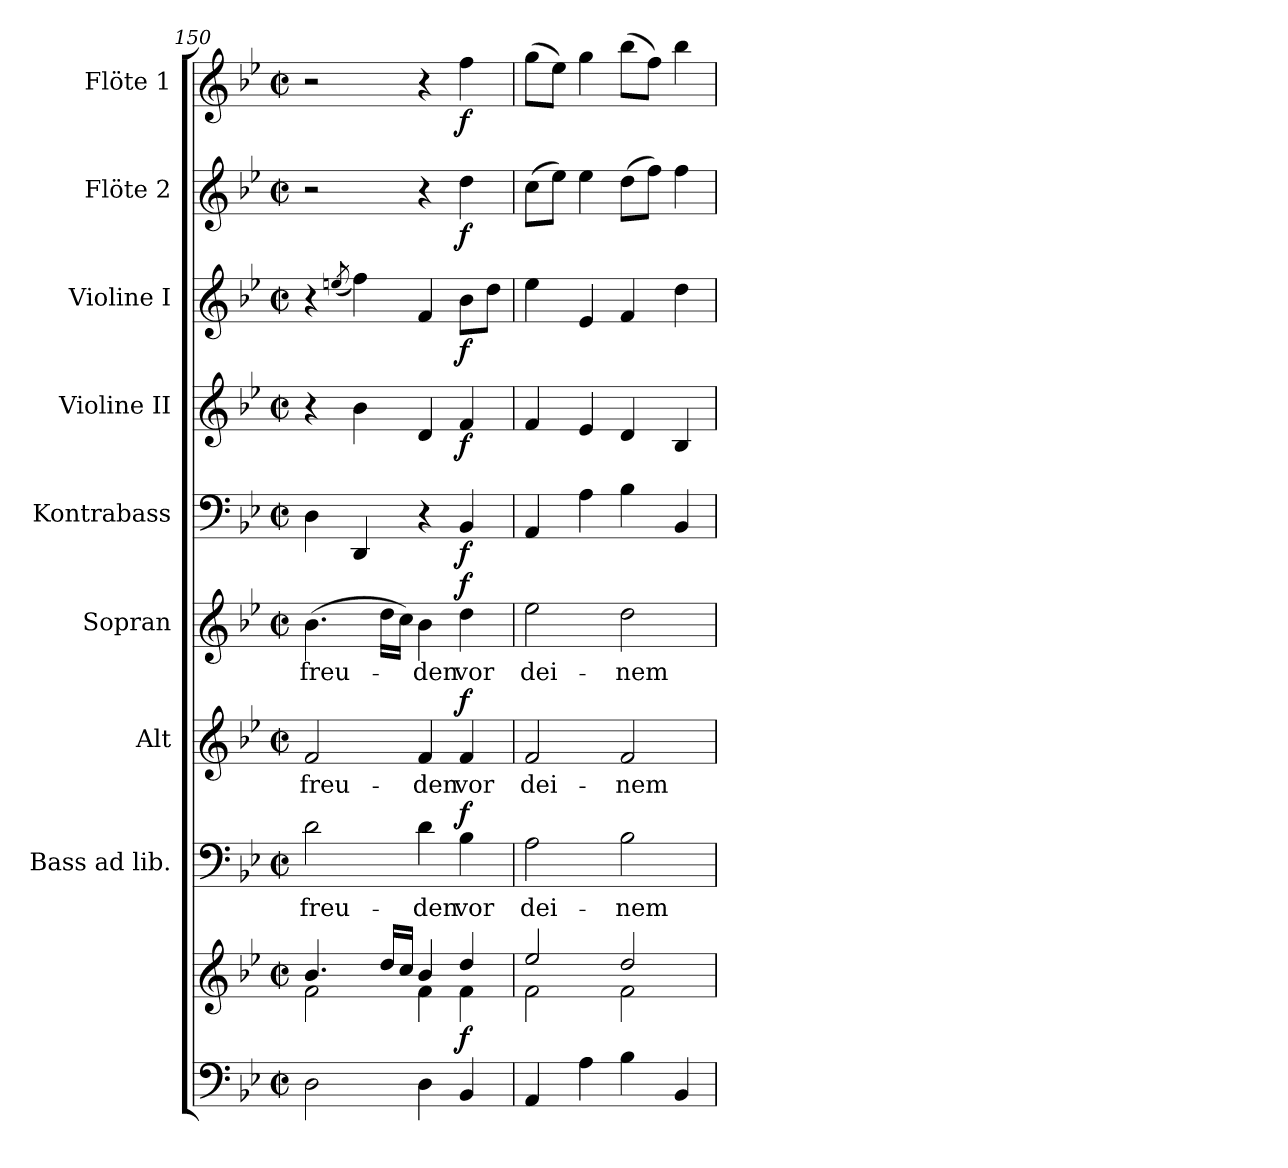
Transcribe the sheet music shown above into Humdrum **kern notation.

**kern	**kern	**dynam	**kern	**text	**dynam	**kern	**text	**dynam	**kern	**text	**dynam	**kern	**dynam	**kern	**dynam	**kern	**dynam	**kern	**dynam	**kern	**dynam
*part9	*part9	*part9	*part8	*part8	*part8	*part7	*part7	*part7	*part6	*part6	*part6	*part5	*part5	*part4	*part4	*part3	*part3	*part2	*part2	*part1	*part1
*staff10	*staff9	*staff9/10	*staff8	*staff8	*staff8	*staff7	*staff7	*staff7	*staff6	*staff6	*staff6	*staff5	*staff5	*staff4	*staff4	*staff3	*staff3	*staff2	*staff2	*staff1	*staff1
*	*	*	*I"Bass ad lib.	*	*	*I"Alt	*	*	*I"Sopran	*	*	*I"Kontrabass	*	*I"Violine II	*	*I"Violine I	*	*I"Flöte 2	*	*I"Flöte 1	*
*	*	*	*I'B.	*	*	*I'A.	*	*	*I'S.	*	*	*I'Kb.	*	*I'Vl. II	*	*I'Vl. I	*	*I'Fl. 2	*	*I'Fl. 1	*
*clefF4	*clefG2	*	*clefF4	*	*	*clefG2	*	*	*clefG2	*	*	*clefF4	*	*clefG2	*	*clefG2	*	*clefG2	*	*clefG2	*
*	*	*	*	*	*	*	*	*	*	*	*	*ITrd7c12	*	*	*	*	*	*	*	*	*
*k[b-e-]	*k[b-e-]	*	*k[b-e-]	*	*	*k[b-e-]	*	*	*k[b-e-]	*	*	*k[b-e-]	*	*k[b-e-]	*	*k[b-e-]	*	*k[b-e-]	*	*k[b-e-]	*
*B-:	*B-:	*	*B-:	*	*	*B-:	*	*	*B-:	*	*	*B-:	*	*B-:	*	*B-:	*	*B-:	*	*B-:	*
*M2/2	*M2/2	*	*M2/2	*	*	*M2/2	*	*	*M2/2	*	*	*M2/2	*	*M2/2	*	*M2/2	*	*M2/2	*	*M2/2	*
*met(c|)	*met(c|)	*	*met(c|)	*	*	*met(c|)	*	*	*met(c|)	*	*	*met(c|)	*	*met(c|)	*	*met(c|)	*	*met(c|)	*	*met(c|)	*
=150	=150	=150	=150	=150	=150	=150	=150	=150	=150	=150	=150	=150	=150	=150	=150	=150	=150	=150	=150	=150	=150
*	*^	*	*	*	*	*	*	*	*	*	*	*	*	*	*	*	*	*	*	*	*
!	!	!	!	!	!LO:LY:b	!	!	!LO:LY:b	!	!	!LO:LY:b	!	!	!	!	!	!	!	!	!	!	!
2D\	4.b-/	2f\	.	2d\	-freu-	.	2f/	-freu-	.	(>4.b-\	-freu-	.	4DD\	.	4r	.	4r	.	2r	.	2r	.
.	.	.	.	.	.	.	.	.	.	.	.	.	.	.	.	.	(<8qeen/	.	.	.	.	.
.	.	.	.	.	.	.	.	.	.	.	.	.	4DDD/	.	4b-\	.	4ff\)	.	.	.	.	.
.	16dd/LL	.	.	.	.	.	.	.	.	16dd\LL	.	.	.	.	.	.	.	.	.	.	.	.
.	16cc/JJ	.	.	.	.	.	.	.	.	16cc\JJ)	.	.	.	.	.	.	.	.	.	.	.	.
!	!	!	!	!	!LO:LY:b	!	!	!LO:LY:b	!	!	!LO:LY:b	!	!	!	!	!	!	!	!	!	!	!
4D\	4b-/	4f\	.	4d\	-den	.	4f/	-den	.	4b-\	-den	.	4r	.	4d/	.	4f/	.	4r	.	4r	.
!	!	!	!LO:DY:b	!	!LO:LY:b	!LO:DY:a	!	!LO:LY:b	!LO:DY:a	!	!LO:LY:b	!LO:DY:a	!	!LO:DY:b	!	!LO:DY:b	!	!LO:DY:b	!	!LO:DY:b	!	!LO:DY:b
4BB-/	4dd/	4f\	f	4B-\	vor	f	4f/	vor	f	4dd\	vor	f	4BBB-/	f	4f/	f	8b-\L	f	4dd\	f	4ff\	f
.	.	.	.	.	.	.	.	.	.	.	.	.	.	.	.	.	8dd\J	.	.	.	.	.
!!LO:PB:g=z
=151	=151	=151	=151	=151	=151	=151	=151	=151	=151	=151	=151	=151	=151	=151	=151	=151	=151	=151	=151	=151	=151	=151
!	!	!	!	!	!LO:LY:b	!	!	!LO:LY:b	!	!	!LO:LY:b	!	!	!	!	!	!	!	!	!	!	!
4AA/	2ee-/	2f\	.	2A\	dei-	.	2f/	dei-	.	2ee-\	dei-	.	4AAA/	.	4f/	.	4ee-\	.	(>8cc\L	.	(>8gg\L	.
.	.	.	.	.	.	.	.	.	.	.	.	.	.	.	.	.	.	.	8ee-\J)	.	8ee-\J)	.
4A\	.	.	.	.	.	.	.	.	.	.	.	.	4AA\	.	4e-/	.	4e-/	.	4ee-\	.	4gg\	.
!	!	!	!	!	!LO:LY:b	!	!	!LO:LY:b	!	!	!LO:LY:b	!	!	!	!	!	!	!	!	!	!	!
4B-\	2dd/	2f\	.	2B-\	-nem	.	2f/	-nem	.	2dd\	-nem	.	4BB-\	.	4d/	.	4f/	.	(>8dd\L	.	(>8bb-\L	.
.	.	.	.	.	.	.	.	.	.	.	.	.	.	.	.	.	.	.	8ff\J)	.	8ff\J)	.
4BB-/	.	.	.	.	.	.	.	.	.	.	.	.	4BBB-/	.	4B-/	.	4dd\	.	4ff\	.	4bb-\	.
*	*v	*v	*	*	*	*	*	*	*	*	*	*	*	*	*	*	*	*	*	*	*	*
=	=	=	=	=	=	=	=	=	=	=	=	=	=	=	=	=	=	=	=	=	=
*-	*-	*-	*-	*-	*-	*-	*-	*-	*-	*-	*-	*-	*-	*-	*-	*-	*-	*-	*-	*-	*-
